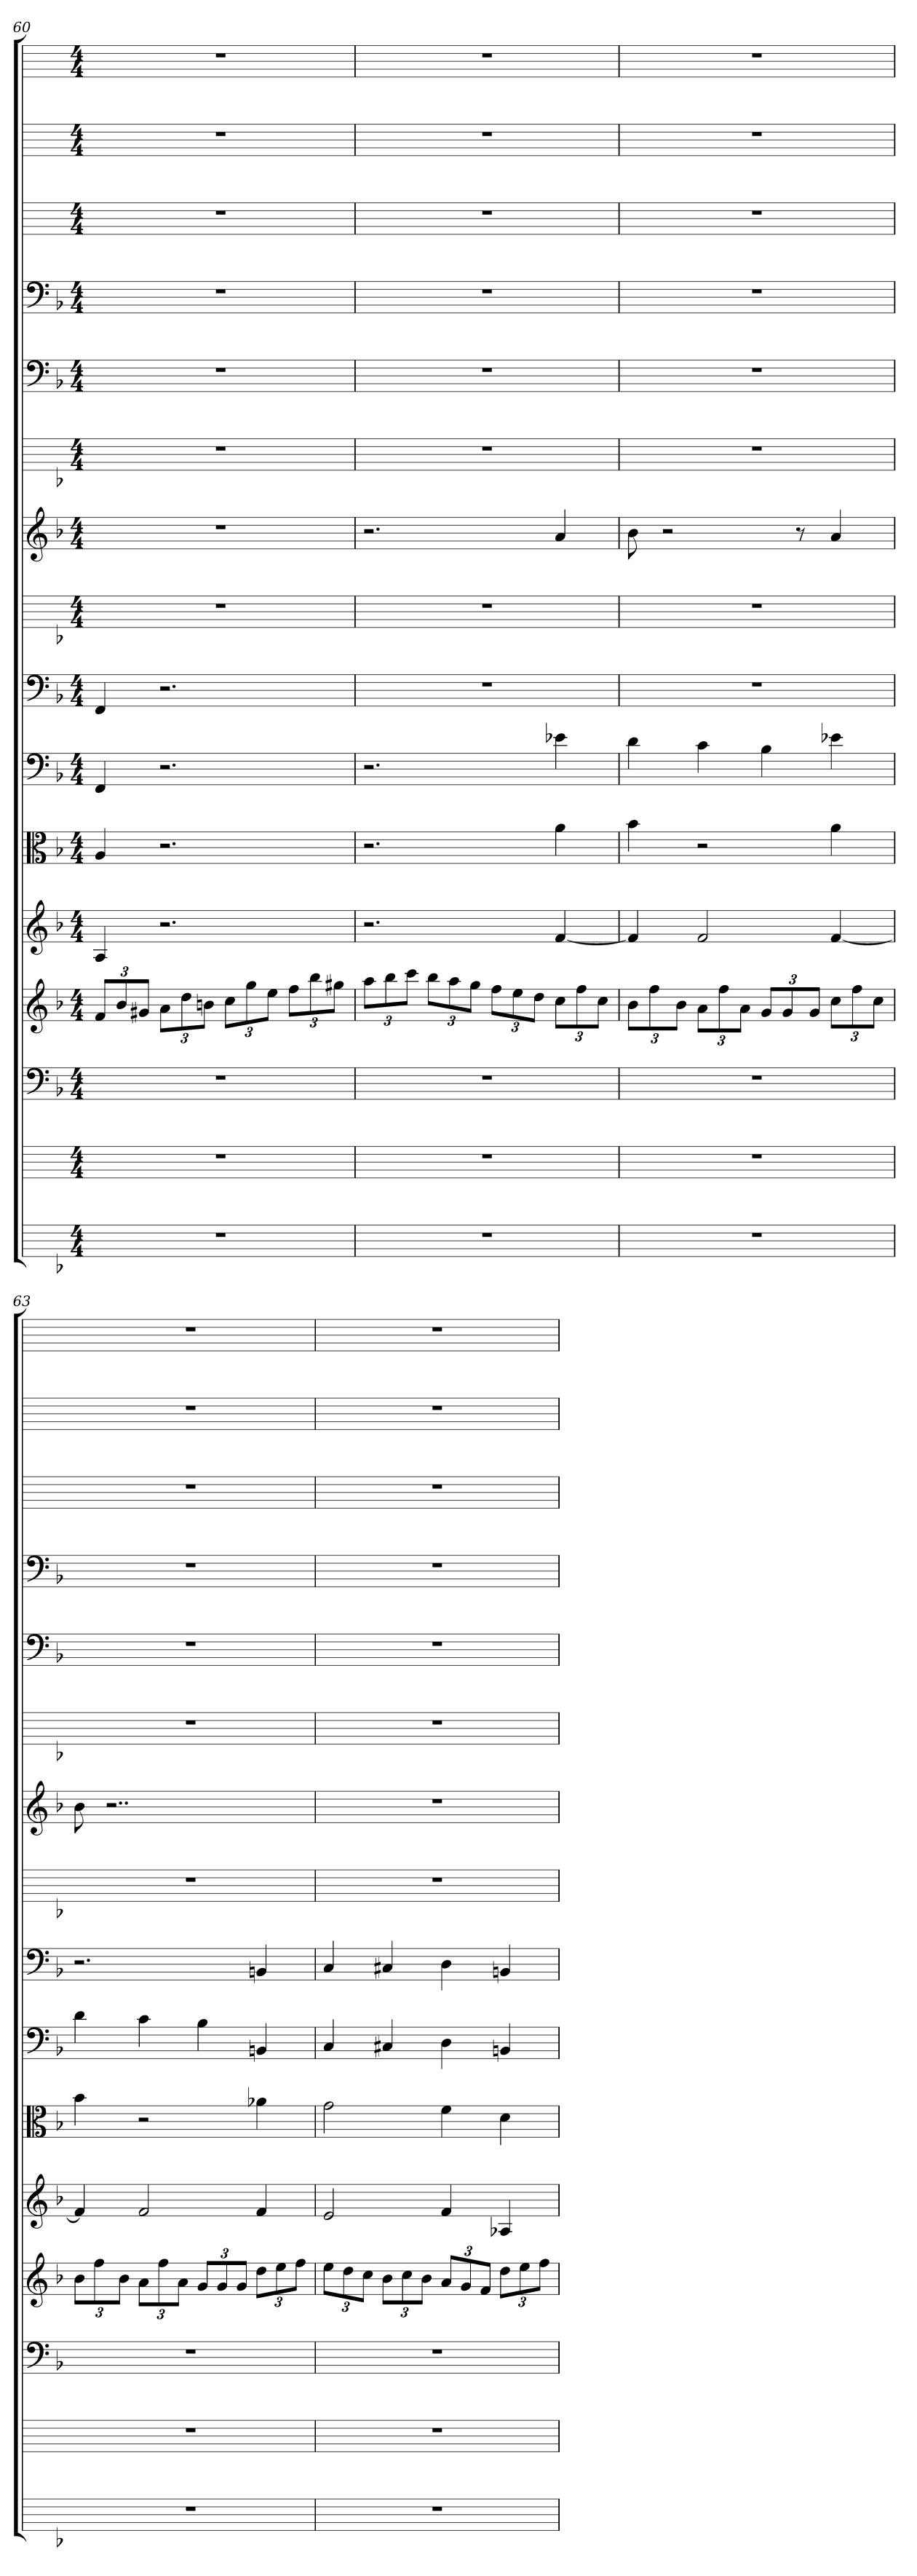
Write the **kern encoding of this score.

**kern	**kern	**kern	**kern	**kern	**kern	**kern	**kern	**kern	**kern	**kern	**kern	**kern	**kern	**kern	**kern
*part16	*part15	*part14	*part13	*part12	*part11	*part10	*part9	*part8	*part7	*part6	*part5	*part4	*part3	*part2	*part1
*staff16	*staff15	*staff14	*staff13	*staff12	*staff11	*staff10	*staff9	*staff8	*staff7	*staff6	*staff5	*staff4	*staff3	*staff2	*staff1
*	*	*clefF4	*	*	*clefC3	*clefF4	*clefF4	*	*	*	*clefF4	*clefF4	*	*	*
*k[b-]	*k[]	*k[b-]	*k[b-]	*k[b-]	*k[b-]	*k[b-]	*k[b-]	*k[b-]	*k[b-]	*k[b-]	*k[b-]	*k[b-]	*k[]	*k[]	*k[]
*M4/4	*M4/4	*M4/4	*M4/4	*M4/4	*M4/4	*M4/4	*M4/4	*M4/4	*M4/4	*M4/4	*M4/4	*M4/4	*M4/4	*M4/4	*M4/4
=60	=60	=60	=60	=60	=60	=60	=60	=60	=60	=60	=60	=60	=60	=60	=60
1r	1r	1r	12fL	4A	4A	4FF	4FF	1r	1r	1r	1r	1r	1r	1r	1r
.	.	.	12b-	.	.	.	.	.	.	.	.	.	.	.	.
.	.	.	12g#XJ	.	.	.	.	.	.	.	.	.	.	.	.
.	.	.	12aL	2.r	2.r	2.r	2.r	.	.	.	.	.	.	.	.
.	.	.	12dd	.	.	.	.	.	.	.	.	.	.	.	.
.	.	.	12bnJ	.	.	.	.	.	.	.	.	.	.	.	.
.	.	.	12ccL	.	.	.	.	.	.	.	.	.	.	.	.
.	.	.	12gg	.	.	.	.	.	.	.	.	.	.	.	.
.	.	.	12eeJ	.	.	.	.	.	.	.	.	.	.	.	.
.	.	.	12ffL	.	.	.	.	.	.	.	.	.	.	.	.
.	.	.	12bb-	.	.	.	.	.	.	.	.	.	.	.	.
.	.	.	12gg#XJ	.	.	.	.	.	.	.	.	.	.	.	.
=61	=61	=61	=61	=61	=61	=61	=61	=61	=61	=61	=61	=61	=61	=61	=61
1r	1r	1r	12aaL	2.r	2.r	2.r	1r	1r	2.r	1r	1r	1r	1r	1r	1r
.	.	.	12bb-	.	.	.	.	.	.	.	.	.	.	.	.
.	.	.	12cccJ	.	.	.	.	.	.	.	.	.	.	.	.
.	.	.	12bb-L	.	.	.	.	.	.	.	.	.	.	.	.
.	.	.	12aa	.	.	.	.	.	.	.	.	.	.	.	.
.	.	.	12ggJ	.	.	.	.	.	.	.	.	.	.	.	.
.	.	.	12ffL	.	.	.	.	.	.	.	.	.	.	.	.
.	.	.	12ee	.	.	.	.	.	.	.	.	.	.	.	.
.	.	.	12ddJ	.	.	.	.	.	.	.	.	.	.	.	.
.	.	.	12ccL	[4f	4a	4e-X	.	.	4a	.	.	.	.	.	.
.	.	.	12ff	.	.	.	.	.	.	.	.	.	.	.	.
.	.	.	12ccJ	.	.	.	.	.	.	.	.	.	.	.	.
=62	=62	=62	=62	=62	=62	=62	=62	=62	=62	=62	=62	=62	=62	=62	=62
1r	1r	1r	12b-L	4f]	4b-	4d	1r	1r	8b-	1r	1r	1r	1r	1r	1r
.	.	.	12ff	.	.	.	.	.	.	.	.	.	.	.	.
.	.	.	.	.	.	.	.	.	2r	.	.	.	.	.	.
.	.	.	12b-J	.	.	.	.	.	.	.	.	.	.	.	.
.	.	.	12aL	2f	2r	4c	.	.	.	.	.	.	.	.	.
.	.	.	12ff	.	.	.	.	.	.	.	.	.	.	.	.
.	.	.	12aJ	.	.	.	.	.	.	.	.	.	.	.	.
.	.	.	12gL	.	.	4B-	.	.	.	.	.	.	.	.	.
.	.	.	12g	.	.	.	.	.	.	.	.	.	.	.	.
.	.	.	.	.	.	.	.	.	8r	.	.	.	.	.	.
.	.	.	12gJ	.	.	.	.	.	.	.	.	.	.	.	.
.	.	.	12ccL	[4f	4a	4e-X	.	.	4a	.	.	.	.	.	.
.	.	.	12ff	.	.	.	.	.	.	.	.	.	.	.	.
.	.	.	12ccJ	.	.	.	.	.	.	.	.	.	.	.	.
=63	=63	=63	=63	=63	=63	=63	=63	=63	=63	=63	=63	=63	=63	=63	=63
1r	1r	1r	12b-L	4f]	4b-	4d	2.r	1r	8b-	1r	1r	1r	1r	1r	1r
.	.	.	12ff	.	.	.	.	.	.	.	.	.	.	.	.
.	.	.	.	.	.	.	.	.	2..r	.	.	.	.	.	.
.	.	.	12b-J	.	.	.	.	.	.	.	.	.	.	.	.
.	.	.	12aL	2f	2r	4c	.	.	.	.	.	.	.	.	.
.	.	.	12ff	.	.	.	.	.	.	.	.	.	.	.	.
.	.	.	12aJ	.	.	.	.	.	.	.	.	.	.	.	.
.	.	.	12gL	.	.	4B-	.	.	.	.	.	.	.	.	.
.	.	.	12g	.	.	.	.	.	.	.	.	.	.	.	.
.	.	.	12gJ	.	.	.	.	.	.	.	.	.	.	.	.
.	.	.	12ddL	4f	4a-X	4BBn	4BBn	.	.	.	.	.	.	.	.
.	.	.	12ee	.	.	.	.	.	.	.	.	.	.	.	.
.	.	.	12ffJ	.	.	.	.	.	.	.	.	.	.	.	.
=64	=64	=64	=64	=64	=64	=64	=64	=64	=64	=64	=64	=64	=64	=64	=64
1r	1r	1r	12eeL	2e	2g	4C	4C	1r	1r	1r	1r	1r	1r	1r	1r
.	.	.	12dd	.	.	.	.	.	.	.	.	.	.	.	.
.	.	.	12ccJ	.	.	.	.	.	.	.	.	.	.	.	.
.	.	.	12b-L	.	.	4C#X	4C#X	.	.	.	.	.	.	.	.
.	.	.	12cc	.	.	.	.	.	.	.	.	.	.	.	.
.	.	.	12b-J	.	.	.	.	.	.	.	.	.	.	.	.
.	.	.	12aL	4f	4f	4D	4D	.	.	.	.	.	.	.	.
.	.	.	12g	.	.	.	.	.	.	.	.	.	.	.	.
.	.	.	12fJ	.	.	.	.	.	.	.	.	.	.	.	.
.	.	.	12ddL	4A-X	4d	4BBn	4BBn	.	.	.	.	.	.	.	.
.	.	.	12ee	.	.	.	.	.	.	.	.	.	.	.	.
.	.	.	12ffJ	.	.	.	.	.	.	.	.	.	.	.	.
=	=	=	=	=	=	=	=	=	=	=	=	=	=	=	=
*-	*-	*-	*-	*-	*-	*-	*-	*-	*-	*-	*-	*-	*-	*-	*-
